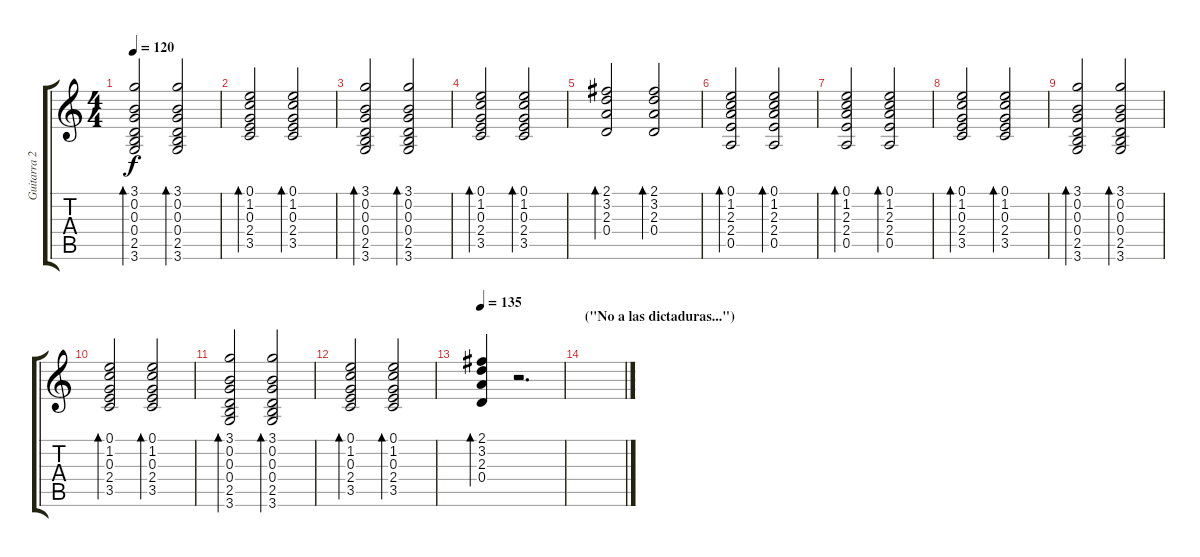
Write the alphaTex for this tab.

\track ("Guitarra 2" "Guitarra 2") {instrument acousticguitarsteel}
\staff {score tabs}
\tuning (E4 B3 G3 D3 A2 E2) {hide}
\ts (4 4)
\tempo 120
\clef g2
\ks c
(3.1 0.2 0.3 0.4 2.5 3.6).2{bd 60 dy f} (3.1 0.2 0.3 0.4 2.5 3.6).2{bd 60} |
(0.1 1.2 0.3 2.4 3.5).2{bd 60} (0.1 1.2 0.3 2.4 3.5).2{bd 60} |
(3.1 0.2 0.3 0.4 2.5 3.6).2{bd 60} (3.1 0.2 0.3 0.4 2.5 3.6).2{bd 60} |
(0.1 1.2 0.3 2.4 3.5).2{bd 60} (0.1 1.2 0.3 2.4 3.5).2{bd 60} |
(2.1 3.2 2.3 0.4).2{bd 60} (2.1 3.2 2.3 0.4).2{bd 60} |
(0.1 1.2 2.3 2.4 0.5).2{bd 60} (0.1 1.2 2.3 2.4 0.5).2{bd 60} |
(0.1 1.2 2.3 2.4 0.5).2{bd 60} (0.1 1.2 2.3 2.4 0.5).2{bd 60} |
(0.1 1.2 0.3 2.4 3.5).2{bd 60 volume 4 instrument acousticguitarsteel} (0.1 1.2 0.3 2.4 3.5).2{bd 60} |
(3.1 0.2 0.3 0.4 2.5 3.6).2{bd 60} (3.1 0.2 0.3 0.4 2.5 3.6).2{bd 60} |
(0.1 1.2 0.3 2.4 3.5).2{bd 60} (0.1 1.2 0.3 2.4 3.5).2{bd 60} |
(3.1 0.2 0.3 0.4 2.5 3.6).2{bd 60} (3.1 0.2 0.3 0.4 2.5 3.6).2{bd 60} |
(0.1 1.2 0.3 2.4 3.5).2{bd 60} (0.1 1.2 0.3 2.4 3.5).2{bd 60} |
\tempo 135
(2.1 3.2 2.3 0.4).4{bd 60} r.2{d} |
\section ("" "(\"No a las dictaduras...\")")
